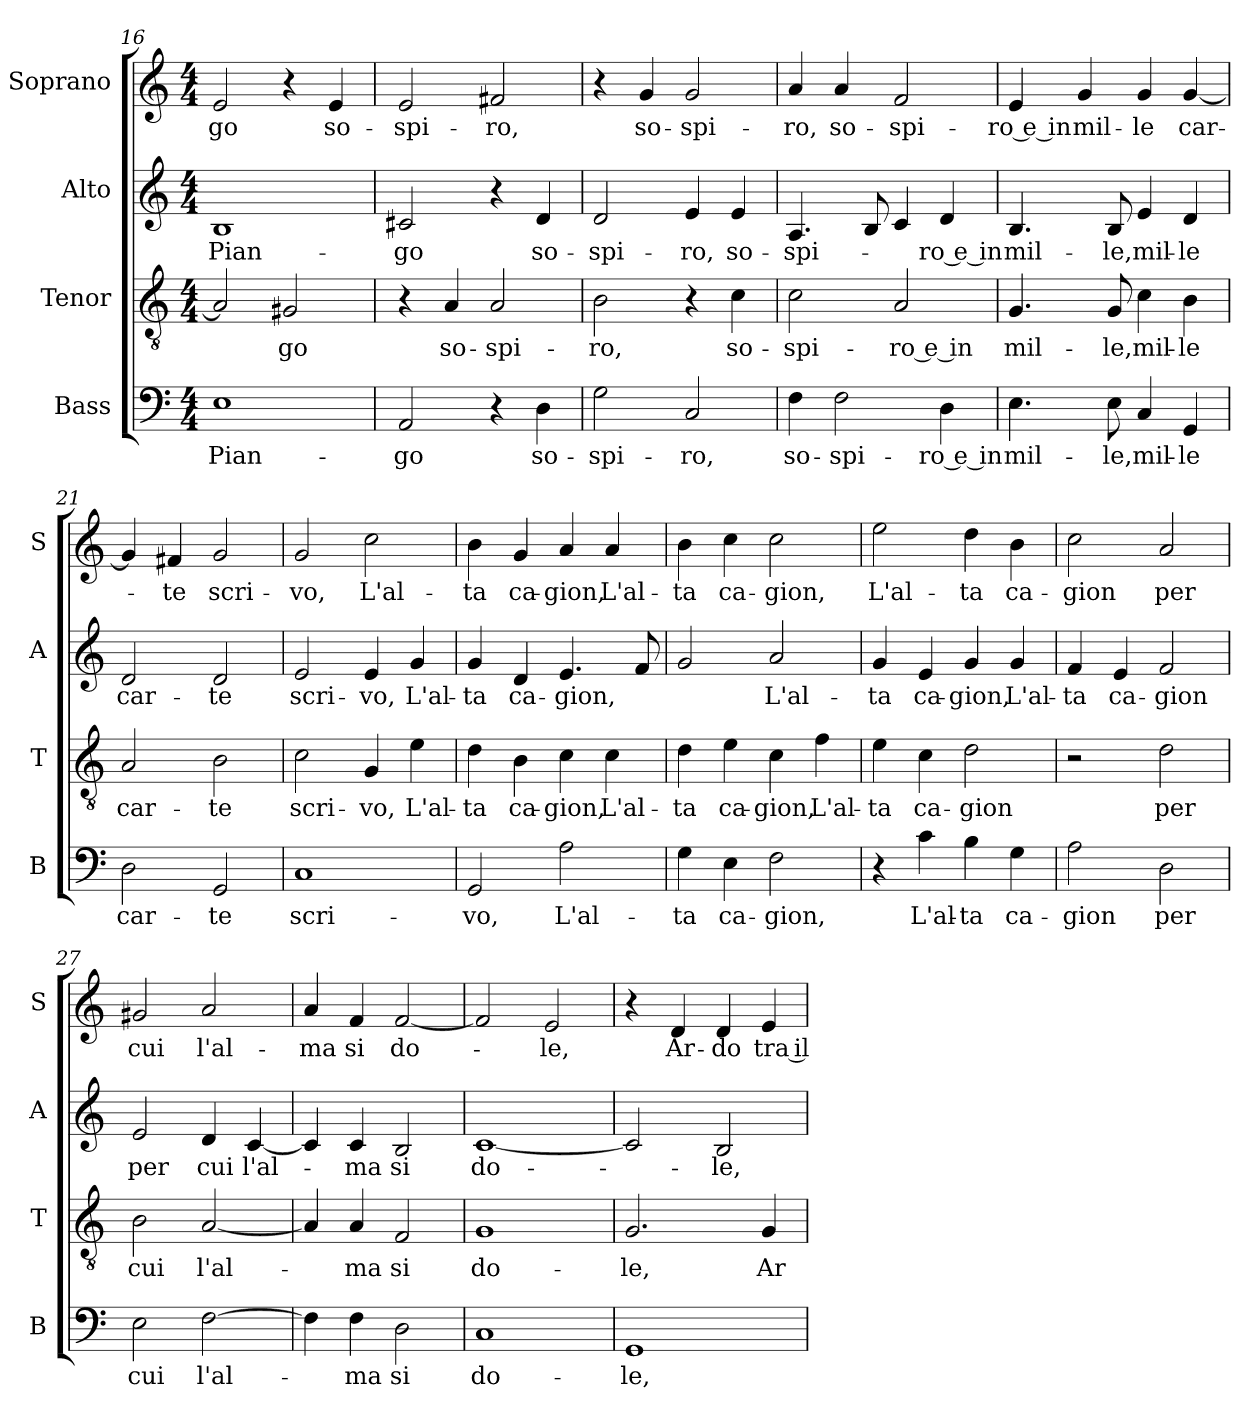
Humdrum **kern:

**kern	**text	**kern	**text	**kern	**text	**kern	**text
*part4	*part4	*part3	*part3	*part2	*part2	*part1	*part1
*staff4	*staff4	*staff3	*staff3	*staff2	*staff2	*staff1	*staff1
*I"Bass	*	*I"Tenor	*	*I"Alto	*	*I"Soprano	*
*I'B	*	*I'T	*	*I'A	*	*I'S	*
*clefF4	*	*clefGv2	*	*clefG2	*	*clefG2	*
*k[]	*	*k[]	*	*k[]	*	*k[]	*
*C:	*	*C:	*	*C:	*	*C:	*
*M4/4	*	*M4/4	*	*M4/4	*	*M4/4	*
=16	=16	=16	=16	=16	=16	=16	=16
!	!LO:LY:b	!	!	!	!LO:LY:b	!	!LO:LY:b
1E	Pian-	2A/]	.	1B	Pian-	2e/	-go
!	!	!	!LO:LY:b	!	!	!	!
.	.	2G#X/	-go	.	.	4r	.
!	!	!	!	!	!	!	!LO:LY:b
.	.	.	.	.	.	4e/	so-
=17	=17	=17	=17	=17	=17	=17	=17
!	!LO:LY:b	!	!	!	!LO:LY:b	!	!LO:LY:b
2AA/	-go	4r	.	2c#X/	-go	2e/	-spi-
!	!	!	!LO:LY:b	!	!	!	!
.	.	4A/	so-	.	.	.	.
!	!	!	!LO:LY:b	!	!	!	!LO:LY:b
4r	.	2A/	-spi-	4r	.	2f#X/	-ro,
!	!LO:LY:b	!	!	!	!LO:LY:b	!	!
4D\	so-	.	.	4d/	so-	.	.
=18	=18	=18	=18	=18	=18	=18	=18
!	!LO:LY:b	!	!LO:LY:b	!	!LO:LY:b	!	!
2G\	-spi-	2B\	-ro,	2d/	-spi-	4r	.
!	!	!	!	!	!	!	!LO:LY:b
.	.	.	.	.	.	4g/	so-
!	!LO:LY:b	!	!	!	!LO:LY:b	!	!LO:LY:b
2C/	-ro,	4r	.	4e/	-ro,	2g/	-spi-
!	!	!	!LO:LY:b	!	!LO:LY:b	!	!
.	.	4c\	so-	4e/	so-	.	.
=19	=19	=19	=19	=19	=19	=19	=19
!	!LO:LY:b	!	!LO:LY:b	!	!LO:LY:b	!	!LO:LY:b
4F\	so-	2c\	-spi-	4.A/	-spi-	4a/	-ro,
!	!LO:LY:b	!	!	!	!	!	!LO:LY:b
2F\	-spi-	.	.	.	.	4a/	so-
.	.	.	.	8B/	.	.	.
!	!	!	!LO:LY:b	!	!	!	!LO:LY:b
.	.	2A/	-ro e in	4c/	.	2f/	-spi-
!	!LO:LY:b	!	!	!	!LO:LY:b	!	!
4D\	-ro e in	.	.	4d/	-ro e in	.	.
!!LO:LB:g=z
=20	=20	=20	=20	=20	=20	=20	=20
!	!LO:LY:b	!	!LO:LY:b	!	!LO:LY:b	!	!LO:LY:b
4.E\	mil-	4.G/	mil-	4.B/	mil-	4e/	-ro e in
!	!	!	!	!	!	!	!LO:LY:b
.	.	.	.	.	.	4g/	mil-
!	!LO:LY:b	!	!LO:LY:b	!	!LO:LY:b	!	!
8E\	-le,	8G/	-le,	8B/	-le,	.	.
!	!LO:LY:b	!	!LO:LY:b	!	!LO:LY:b	!	!LO:LY:b
4C/	mil-	4c\	mil-	4e/	mil-	4g/	-le
!	!LO:LY:b	!	!LO:LY:b	!	!LO:LY:b	!	!LO:LY:b
4GG/	-le	4B\	-le	4d/	-le	[4g/	car-
=21	=21	=21	=21	=21	=21	=21	=21
!	!LO:LY:b	!	!LO:LY:b	!	!LO:LY:b	!	!
2D\	car-	2A/	car-	2d/	car-	4g/]	.
!	!	!	!	!	!	!	!LO:LY:b
.	.	.	.	.	.	4f#X/	-te
!	!LO:LY:b	!	!LO:LY:b	!	!LO:LY:b	!	!LO:LY:b
2GG/	-te	2B\	-te	2d/	-te	2g/	scri-
=22	=22	=22	=22	=22	=22	=22	=22
!	!LO:LY:b	!	!LO:LY:b	!	!LO:LY:b	!	!LO:LY:b
1C	scri-	2c\	scri-	2e/	scri-	2g/	-vo,
!	!	!	!LO:LY:b	!	!LO:LY:b	!	!LO:LY:b
.	.	4G/	-vo,	4e/	-vo,	2cc\	L'al-
!	!	!	!LO:LY:b	!	!LO:LY:b	!	!
.	.	4e\	L'al-	4g/	L'al-	.	.
=23	=23	=23	=23	=23	=23	=23	=23
!	!LO:LY:b	!	!LO:LY:b	!	!LO:LY:b	!	!LO:LY:b
2GG/	-vo,	4d\	-ta	4g/	-ta	4b\	-ta
!	!	!	!LO:LY:b	!	!LO:LY:b	!	!LO:LY:b
.	.	4B\	ca-	4d/	ca-	4g/	ca-
!	!LO:LY:b	!	!LO:LY:b	!	!LO:LY:b	!	!LO:LY:b
2A\	L'al-	4c\	-gion,	4.e/	-gion,	4a/	-gion,
!	!	!	!LO:LY:b	!	!	!	!LO:LY:b
.	.	4c\	L'al-	.	.	4a/	L'al-
.	.	.	.	8f/	.	.	.
=24	=24	=24	=24	=24	=24	=24	=24
!	!LO:LY:b	!	!LO:LY:b	!	!	!	!LO:LY:b
4G\	-ta	4d\	-ta	2g/	.	4b\	-ta
!	!LO:LY:b	!	!LO:LY:b	!	!	!	!LO:LY:b
4E\	ca-	4e\	ca-	.	.	4cc\	ca-
!	!LO:LY:b	!	!LO:LY:b	!	!LO:LY:b	!	!LO:LY:b
2F\	-gion,	4c\	-gion,	2a/	L'al-	2cc\	-gion,
!	!	!	!LO:LY:b	!	!	!	!
.	.	4f\	L'al-	.	.	.	.
=25	=25	=25	=25	=25	=25	=25	=25
!	!	!	!LO:LY:b	!	!LO:LY:b	!	!LO:LY:b
4r	.	4e\	-ta	4g/	-ta	2ee\	L'al-
!	!LO:LY:b	!	!LO:LY:b	!	!LO:LY:b	!	!
4c\	L'al-	4c\	ca-	4e/	ca-	.	.
!	!LO:LY:b	!	!LO:LY:b	!	!LO:LY:b	!	!LO:LY:b
4B\	-ta	2d\	-gion	4g/	-gion,	4dd\	-ta
!	!LO:LY:b	!	!	!	!LO:LY:b	!	!LO:LY:b
4G\	ca-	.	.	4g/	L'al-	4b\	ca-
!!LO:LB:g=z
=26	=26	=26	=26	=26	=26	=26	=26
!	!LO:LY:b	!	!	!	!LO:LY:b	!	!LO:LY:b
2A\	-gion	2r	.	4f/	-ta	2cc\	-gion
!	!	!	!	!	!LO:LY:b	!	!
.	.	.	.	4e/	ca-	.	.
!	!LO:LY:b	!	!LO:LY:b	!	!LO:LY:b	!	!LO:LY:b
2D\	per	2d\	per	2f/	-gion	2a/	per
=27	=27	=27	=27	=27	=27	=27	=27
!	!LO:LY:b	!	!LO:LY:b	!	!LO:LY:b	!	!LO:LY:b
2E\	cui	2B\	cui	2e/	per	2g#X/	cui
!	!LO:LY:b	!	!LO:LY:b	!	!LO:LY:b	!	!LO:LY:b
[2F\	l'al-	[2A/	l'al-	4d/	cui	2a/	l'al-
!	!	!	!	!	!LO:LY:b	!	!
.	.	.	.	[4c/	l'al-	.	.
=28	=28	=28	=28	=28	=28	=28	=28
!	!	!	!	!	!	!	!LO:LY:b
4F\]	.	4A/]	.	4c/]	.	4a/	-ma
!	!LO:LY:b	!	!LO:LY:b	!	!LO:LY:b	!	!LO:LY:b
4F\	-ma	4A/	-ma	4c/	-ma	4f/	si
!	!LO:LY:b	!	!LO:LY:b	!	!LO:LY:b	!	!LO:LY:b
2D\	si	2F/	si	2B/	si	[2f/	do-
=29	=29	=29	=29	=29	=29	=29	=29
!	!LO:LY:b	!	!LO:LY:b	!	!LO:LY:b	!	!
1C	do-	1G	do-	[1c	do-	2f/]	.
!	!	!	!	!	!	!	!LO:LY:b
.	.	.	.	.	.	2e/	-le,
=30	=30	=30	=30	=30	=30	=30	=30
!	!LO:LY:b	!	!LO:LY:b	!	!	!	!
1GG	-le,	2.G/	-le,	2c/]	.	4r	.
!	!	!	!	!	!	!	!LO:LY:b
.	.	.	.	.	.	4d/	Ar-
!	!	!	!	!	!LO:LY:b	!	!LO:LY:b
.	.	.	.	2B/	-le,	4d/	-do
!	!	!	!LO:LY:b	!	!	!	!LO:LY:b
.	.	4G/	Ar-	.	.	4e/	tra il
=	=	=	=	=	=	=	=
*-	*-	*-	*-	*-	*-	*-	*-
